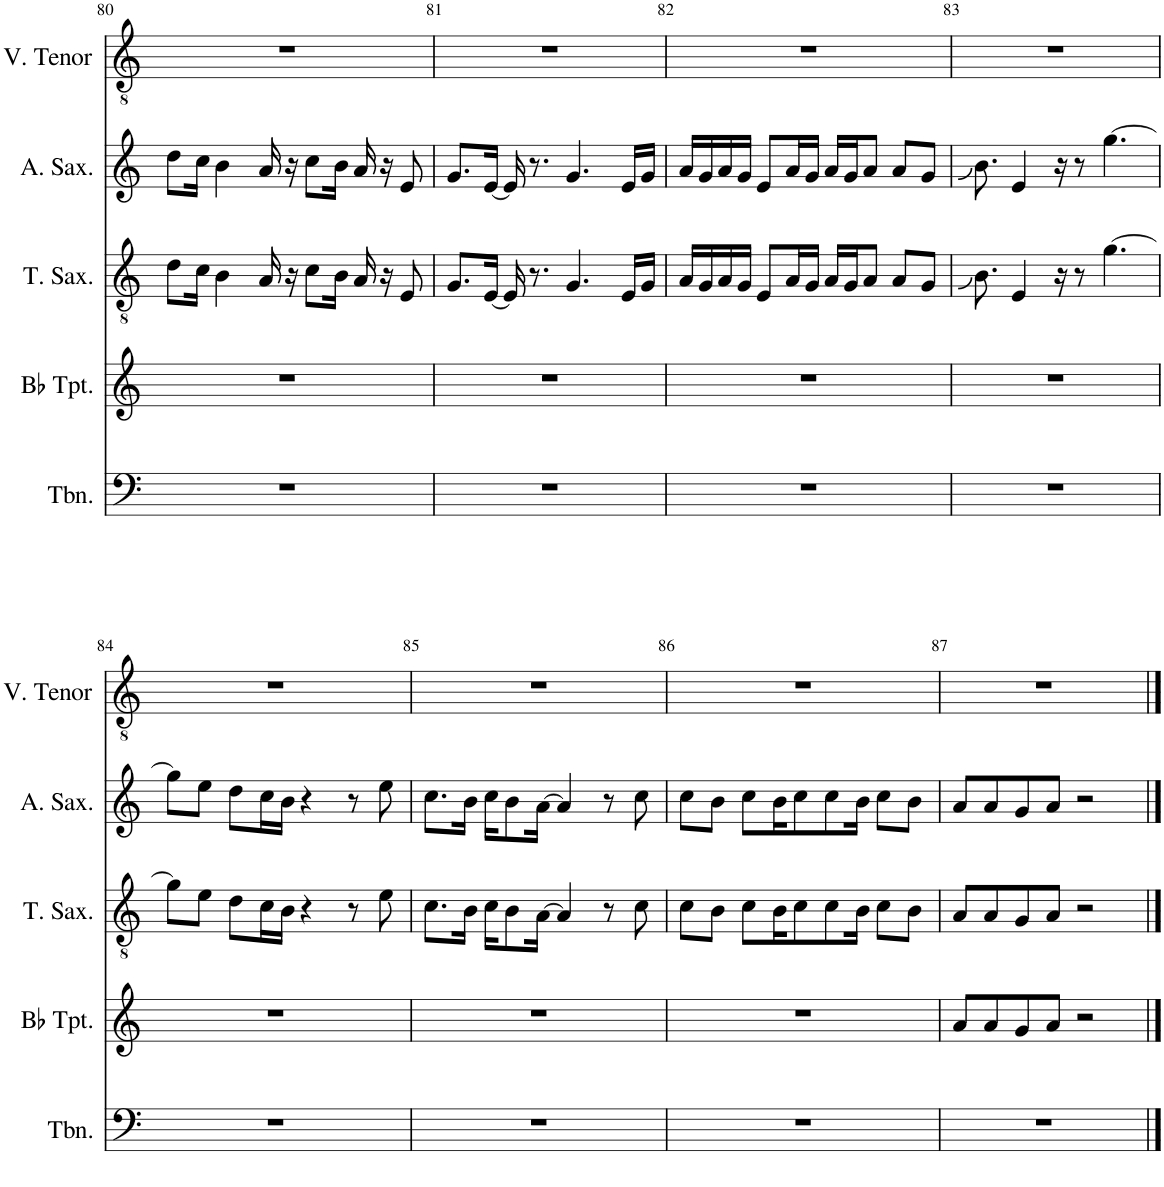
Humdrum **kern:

**kern	**kern	**kern	**kern	**kern
*part5	*part4	*part3	*part2	*part1
*staff5	*staff4	*staff3	*staff2	*staff1
*I"Trombone	*I"Bb Trumpet	*I"Tenor Saxophone	*I"Alto Saxophone	*I"V. Tenor
*I'Tbn.	*I'Bb Tpt.	*I'T. Sax.	*I'A. Sax.	*I'V. Tenor
!!LO:PB:g=z
*clefF4	*clefG2	*clefGv2	*clefG2	*clefGv2
*	*ITrd1c2	*ITrd8c14	*ITrd5c9	*
*k[]	*k[]	*k[]	*k[]	*k[]
*M4/4	*M4/4	*M4/4	*M4/4	*M4/4
=80	=80	=80	=80	=80
1r	1r	8d\L	8dd\L	1r
.	.	16c\Jk	16cc\Jk	.
.	.	4B\	4b\	.
.	.	16A/	16a/	.
.	.	16r	16r	.
.	.	8c\L	8cc\L	.
.	.	16B\Jk	16b\Jk	.
.	.	16A/	16a/	.
.	.	16r	16r	.
.	.	8E/	8e/	.
=81	=81	=81	=81	=81
1r	1r	8.G/L	8.g/L	1r
.	.	[16E/Jk	[16e/Jk	.
.	.	16E/]	16e/]	.
.	.	8.r	8.r	.
.	.	4.G/	4.g/	.
.	.	16E/LL	16e/LL	.
.	.	16G/JJ	16g/JJ	.
=82	=82	=82	=82	=82
1r	1r	16A/LL	16a/LL	1r
.	.	16G/	16g/	.
.	.	16A/	16a/	.
.	.	16G/JJ	16g/JJ	.
.	.	8E/L	8e/L	.
.	.	16A/L	16a/L	.
.	.	16G/JJ	16g/JJ	.
.	.	16A/LL	16a/LL	.
.	.	16G/J	16g/J	.
.	.	8A/J	8a/J	.
.	.	8A/L	8a/L	.
.	.	8G/J	8g/J	.
=83	=83	=83	=83	=83
1r	1r	8.B\	8.b\	1r
.	.	4E/	4e/	.
.	.	16r	16r	.
.	.	8r	8r	.
.	.	[4.g\	[4.gg\	.
!!LO:LB:g=z
=84	=84	=84	=84	=84
1r	1r	8g\L]	8gg\L]	1r
.	.	8e\J	8ee\J	.
.	.	8d\L	8dd\L	.
.	.	16c\L	16cc\L	.
.	.	16B\JJ	16b\JJ	.
.	.	4r	4r	.
.	.	8r	8r	.
.	.	8e\	8ee\	.
=85	=85	=85	=85	=85
1r	1r	8.c\L	8.cc\L	1r
.	.	16B\Jk	16b\Jk	.
.	.	16c\KL	16cc\KL	.
.	.	8B\	8b\	.
.	.	[16A\Jk	[16a\Jk	.
.	.	4A/]	4a/]	.
.	.	8r	8r	.
.	.	8c\	8cc\	.
=86	=86	=86	=86	=86
1r	1r	8c\L	8cc\L	1r
.	.	8B\J	8b\J	.
.	.	8c\L	8cc\L	.
.	.	16B\K	16b\K	.
.	.	8c\	8cc\	.
.	.	8c\	8cc\	.
.	.	16B\Jk	16b\Jk	.
.	.	8c\L	8cc\L	.
.	.	8B\J	8b\J	.
=87	=87	=87	=87	=87
1r	8a/L	8A/L	8a/L	1r
.	8a/	8A/	8a/	.
.	8g/	8G/	8g/	.
.	8a/J	8A/J	8a/J	.
.	2r	2r	2r	.
==	==	==	==	==
*-	*-	*-	*-	*-
